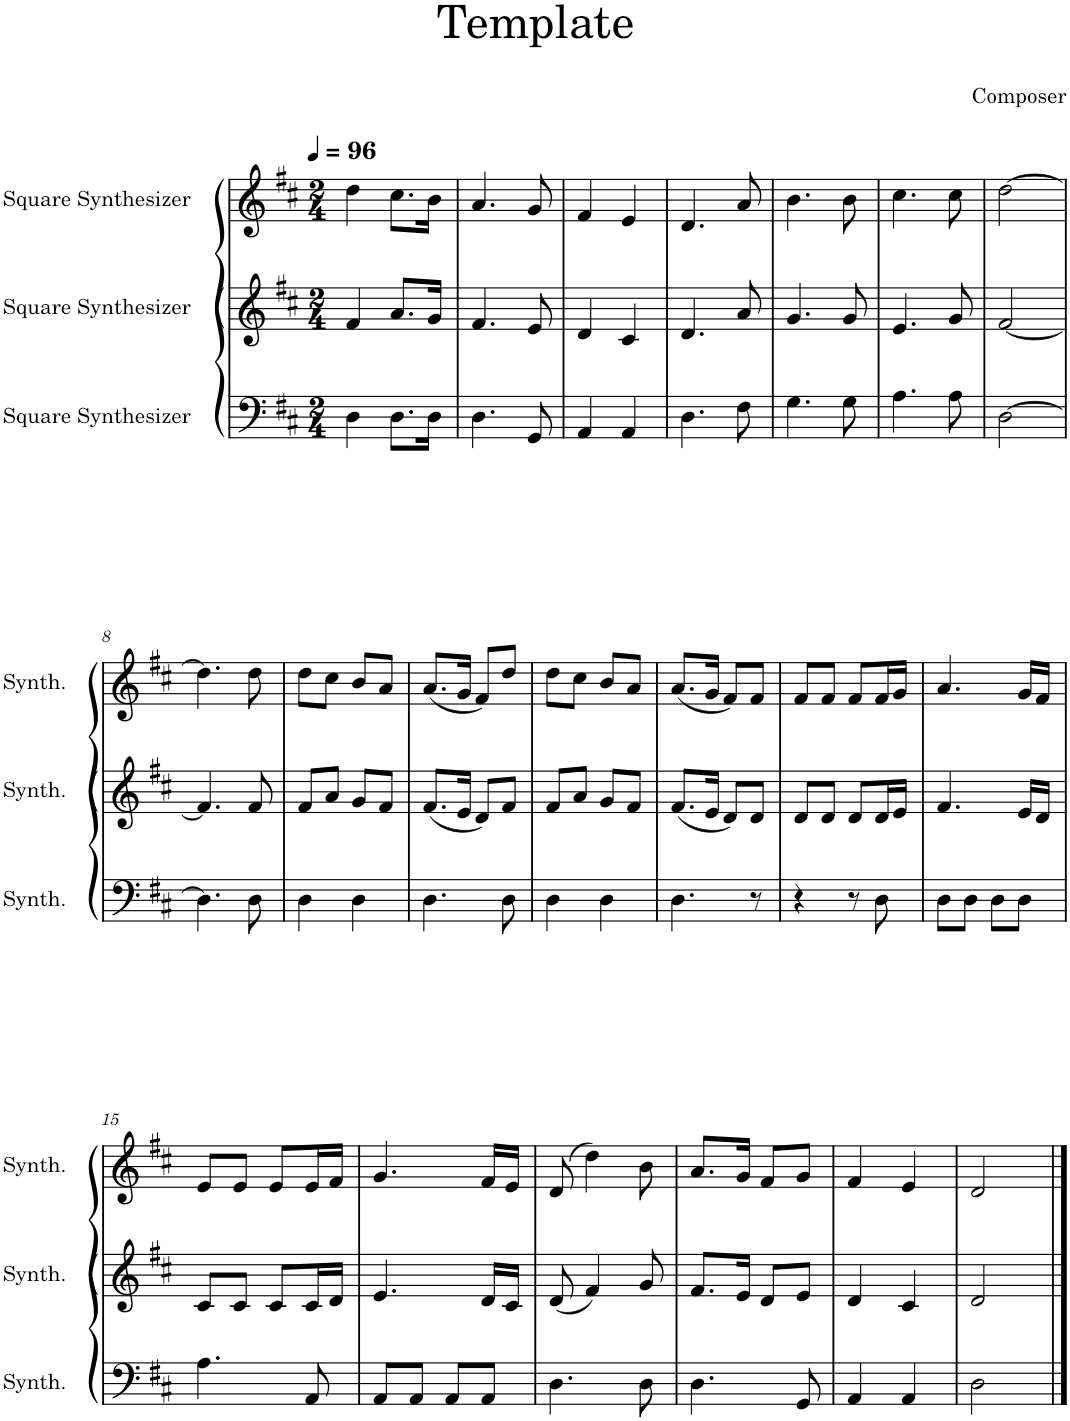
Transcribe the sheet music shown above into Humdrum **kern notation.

**kern	**kern	**kern
*part3	*part2	*part1
*staff3	*staff2	*staff1
*I"Square Synthesizer	*I"Square Synthesizer	*I"Square Synthesizer
*I'Synth.	*I'Synth.	*I'Synth.
*clefF4	*clefG2	*clefG2
*k[f#c#]	*k[f#c#]	*k[f#c#]
*M2/4	*M2/4	*M2/4
*MM96	*MM96	*MM96
=1	=1	=1
4D\	4f#/	4dd\
8.D\L	8.a/L	8.cc#\L
16D\Jk	16g/Jk	16b\Jk
=2	=2	=2
4.D\	4.f#/	4.a/
8GG/	8e/	8g/
=3	=3	=3
4AA/	4d/	4f#/
4AA/	4c#/	4e/
=4	=4	=4
4.D\	4.d/	4.d/
8F#\	8a/	8a/
=5	=5	=5
4.G\	4.g/	4.b\
8G\	8g/	8b\
=6	=6	=6
4.A\	4.e/	4.cc#\
8A\	8g/	8cc#\
=7	=7	=7
[2D\	[2f#/	[2dd\
!!LO:LB:g=z
=8	=8	=8
4.D\]	4.f#/]	4.dd\]
8D\	8f#/	8dd\
=9	=9	=9
4D\	8f#/L	8dd\L
.	8a/J	8cc#\J
4D\	8g/L	8b/L
.	8f#/J	8a/J
=10	=10	=10
4.D\	(8.f#/L	(8.a/L
.	16e/Jk	16g/Jk
.	8d/L)	8f#/L)
8D\	8f#/J	8dd/J
=11	=11	=11
4D\	8f#/L	8dd\L
.	8a/J	8cc#\J
4D\	8g/L	8b/L
.	8f#/J	8a/J
=12	=12	=12
4.D\	(8.f#/L	(8.a/L
.	16e/Jk	16g/Jk
.	8d/L)	8f#/L)
8r	8d/J	8f#/J
=13	=13	=13
4r	8d/L	8f#/L
.	8d/J	8f#/J
8r	8d/L	8f#/L
8D\	16d/L	16f#/L
.	16e/JJ	16g/JJ
=14	=14	=14
8D\L	4.f#/	4.a/
8D\J	.	.
8D\L	.	.
8D\J	16e/LL	16g/LL
.	16d/JJ	16f#/JJ
!!LO:LB:g=z
=15	=15	=15
4.A\	8c#/L	8e/L
.	8c#/J	8e/J
.	8c#/L	8e/L
8AA/	16c#/L	16e/L
.	16d/JJ	16f#/JJ
=16	=16	=16
8AA/L	4.e/	4.g/
8AA/J	.	.
8AA/L	.	.
8AA/J	16d/LL	16f#/LL
.	16c#/JJ	16e/JJ
=17	=17	=17
4.D\	(8d/	(8d/
.	4f#/)	4dd\)
8D\	8g/	8b\
=18	=18	=18
4.D\	8.f#/L	8.a/L
.	16e/Jk	16g/Jk
.	8d/L	8f#/L
8GG/	8e/J	8g/J
=19	=19	=19
4AA/	4d/	4f#/
4AA/	4c#/	4e/
=20	=20	=20
2D\	2d/	2d/
==	==	==
*-	*-	*-
